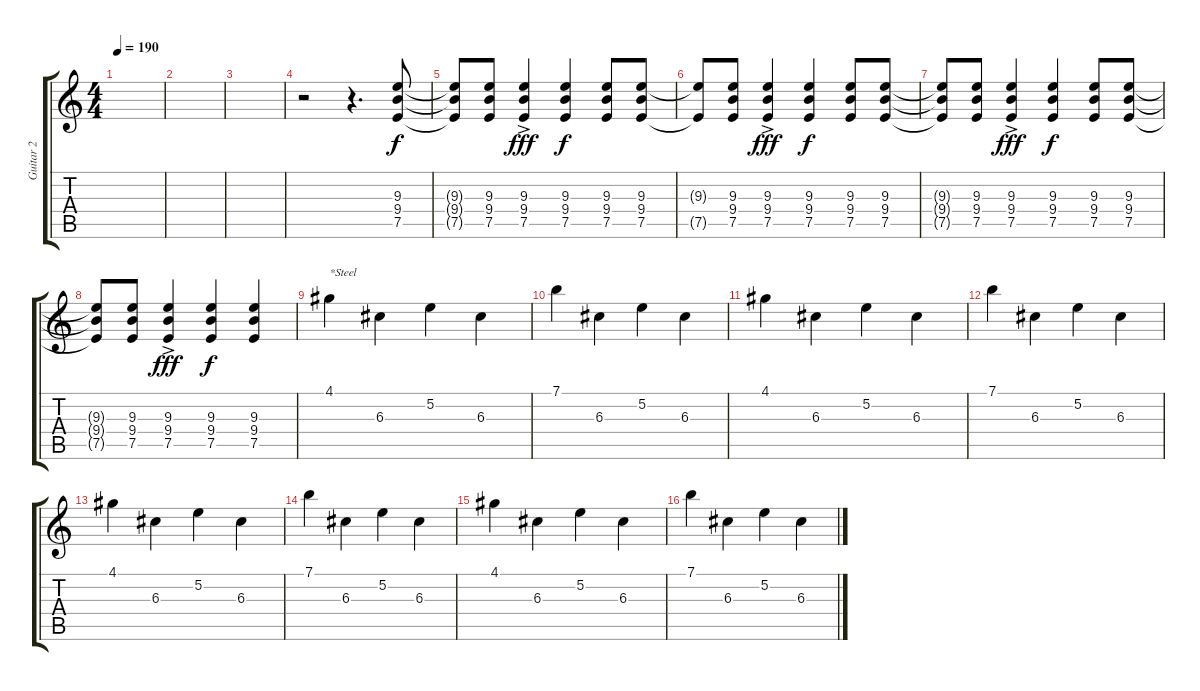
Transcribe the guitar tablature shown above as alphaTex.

\track ("Guitar 2" "Guitar 2") {instrument distortionguitar}
\staff {score tabs}
\tuning (E4 B3 G3 D3 A2 E2) {hide}
\ts (4 4)
\tempo 190
\clef g2
\ks c
|
|
|
r.2 r.4{d} (9.3 9.4 7.5).8 |
(9.3{t} 9.4{t} 7.5{t}).8 (9.3 9.4 7.5).8 (9.3 9.4{ac} 7.5).4{dy fff} (9.3 9.4 7.5).4{dy f} (9.3 9.4 7.5).8 (9.3 9.4 7.5).8 |
(9.3{t} 7.5{t}).8 (9.3 9.4 7.5).8 (9.3{ac} 9.4 7.5).4{dy fff} (9.3 9.4 7.5).4{dy f} (9.3 9.4 7.5).8 (9.3 9.4 7.5).8 |
(9.3{t} 9.4{t} 7.5{t}).8 (9.3 9.4 7.5).8 (9.3{ac} 9.4 7.5).4{dy fff} (9.3 9.4 7.5).4{dy f} (9.3 9.4 7.5).8 (9.3 9.4 7.5).8 |
(9.3{t} 9.4{t} 7.5{t}).8 (9.3 9.4 7.5).8 (9.3{ac} 9.4 7.5).4{dy fff} (9.3 9.4 7.5).4{dy f} (9.3 9.4 7.5).4 |
4.1.4{txt "*Steel" instrument acousticguitarsteel} 6.3.4 5.2.4 6.3.4 |
7.1.4 6.3.4 5.2.4 6.3.4 |
4.1.4 6.3.4 5.2.4 6.3.4 |
7.1.4 6.3.4 5.2.4 6.3.4 |
4.1.4 6.3.4 5.2.4 6.3.4 |
7.1.4 6.3.4 5.2.4 6.3.4 |
4.1.4 6.3.4 5.2.4 6.3.4 |
7.1.4 6.3.4 5.2.4 6.3.4
